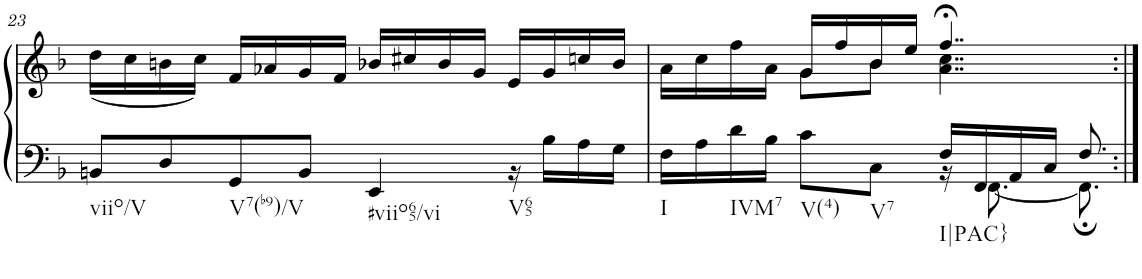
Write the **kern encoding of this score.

**kern	**kern
*part1	*part1
*staff2	*staff1
*I"Klavier linke Hand	*
!!LO:PB:g=z
*clefF4	*clefG2
*k[b-]	*k[b-]
*M4/4	*M4/4
=23	=23
*^	*^
!LO:TX:b:t=viio/V	!	!	!
8BBn/L	2.ryy	4ryy	(16dd\LL
.	.	.	16cc\
8D/	.	.	16bn\
.	.	.	16cc\JJ)
!LO:TX:b:t=V7(b9)/V	!	!	!
8GG/	.	16f/LL	2.ryy
.	.	16a-X/	.
8BB/J	.	16g/	.
.	.	16f/JJ	.
!LO:TX:b:t=#viio65/vi	!	!	!
4EE/	.	16b-X/LL	.
.	.	16cc#X/	.
.	.	16b-/	.
.	.	16g/JJ	.
!LO:TX:b:t=V65	!	!	!
4ryy	16r	16e/LL	.
.	16B-\LL	16g/	.
.	16A\	16ccn/	.
.	16G\JJ	16b-/JJ	.
=24	=24	=24	=24
!LO:TX:b:t=I	!	!	!
!LO:TX:b:t=IVM7	!	!	!
!LO:TX:b:t=V(4)	!	!	!
!LO:TX:b:t=V7	!	!	!
2ryy	16F\LL	16a\LL	4ryy
.	16A\	16cc\	.
.	16d\	16ff\	.
.	16B-\JJ	16a\JJ	.
.	8c\L	16g/LL	8g\L
.	.	16ff/	.
.	8C\J	16b-/	8b-\J
.	.	16ee/JJ	.
!LO:TX:b:t=I|PAC}	!	!	!
16F/LL	16r	4..ff;</	4..a\ 4..cc\
16FF/	[8.FF\	.	.
16AA/	.	.	.
16C/JJ	.	.	.
8.F/	8.FF;\]	.	.
*v	*v	*	*
*	*v	*v
=:|!	=:|!
*-	*-
